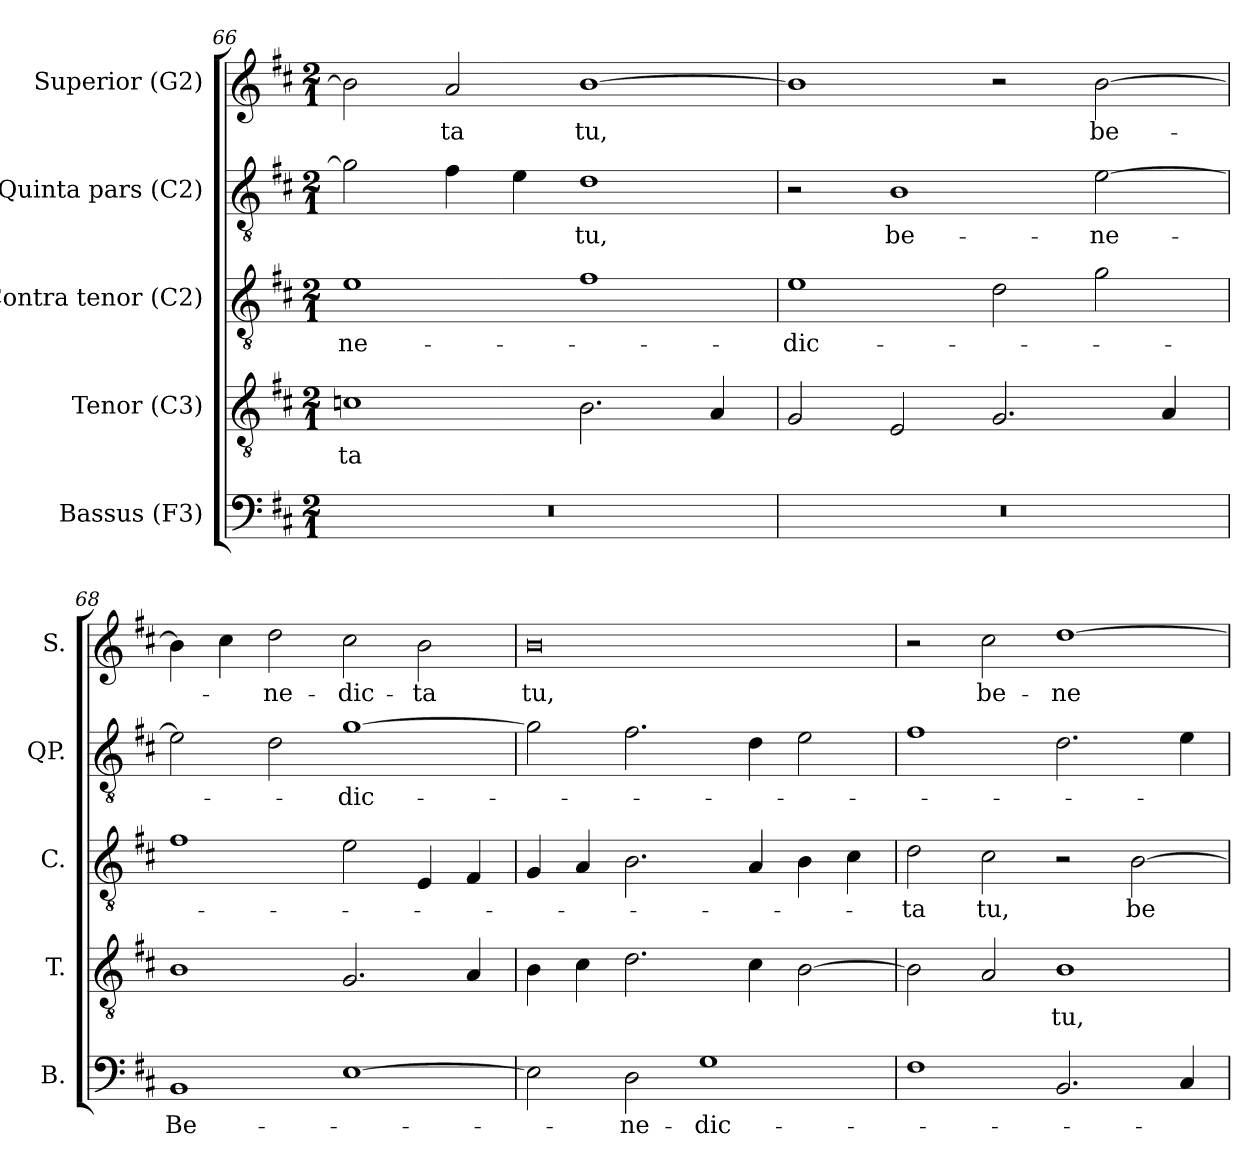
**kern	**text	**kern	**text	**kern	**text	**kern	**text	**kern	**text
*part5	*part5	*part4	*part4	*part3	*part3	*part2	*part2	*part1	*part1
*staff5	*staff5	*staff4	*staff4	*staff3	*staff3	*staff2	*staff2	*staff1	*staff1
*I"Bassus (F3)	*	*I"Tenor (C3)	*	*I"Contra tenor (C2)	*	*I"Quinta pars (C2)	*	*I"Superior (G2)	*
*I'B.	*	*I'T.	*	*I'C.	*	*I'QP.	*	*I'S.	*
*clefF4	*	*clefGv2	*	*clefGv2	*	*clefGv2	*	*clefG2	*
*	*	*ITrd7c12	*	*ITrd7c12	*	*ITrd7c12	*	*	*
*k[f#c#]	*	*k[f#c#]	*	*k[f#c#]	*	*k[f#c#]	*	*k[f#c#]	*
*D:	*	*D:	*	*D:	*	*D:	*	*D:	*
*M2/1	*	*M2/1	*	*M2/1	*	*M2/1	*	*M2/1	*
=66	=66	=66	=66	=66	=66	=66	=66	=66	=66
!LO:N:vis=1	!	!	!	!	!	!	!	!	!
!	!	!	!LO:LY:b:color=#000000	!	!	!	!	!	!
!	!	!	!	!	!LO:LY:b:color=#000000	!	!	!	!
0r	.	1Ci	-ta	1Ei	-ne-	2Gi\]	.	2bi\]	.
!	!	!	!	!	!	!	!	!	!LO:LY:b:color=#000000
.	.	.	.	.	.	4F#i\	.	2ai/	-ta
.	.	.	.	.	.	4Ei\	.	.	.
!	!	!	!	!	!	!	!LO:LY:b:color=#000000	!	!
!	!	!	!	!	!	!	!	!	!LO:LY:b:color=#000000
.	.	2.BBi\	.	1F#i	.	1Di	tu,	[1bi	tu,
.	.	4AAi/	.	.	.	.	.	.	.
=67	=67	=67	=67	=67	=67	=67	=67	=67	=67
!LO:N:vis=1	!	!	!	!	!	!	!	!	!
!	!	!	!	!	!LO:LY:b:color=#000000	!	!	!	!
0r	.	2GGi/	.	1Ei	-dic-	2r	.	1bi]	.
!	!	!	!	!	!	!	!LO:LY:b:color=#000000	!	!
.	.	2EEi/	.	.	.	1BBi	be-	.	.
.	.	2.GGi/	.	2Di\	.	.	.	2r	.
!	!	!	!	!	!	!	!LO:LY:b:color=#000000	!	!
!	!	!	!	!	!	!	!	!	!LO:LY:b:color=#000000
.	.	.	.	2Gi\	.	[2Ei\	-ne-	[2bi\	be-
.	.	4AAi/	.	.	.	.	.	.	.
=68	=68	=68	=68	=68	=68	=68	=68	=68	=68
!	!LO:LY:b:color=#000000	!	!	!	!	!	!	!	!
1BBi	Be-	1BBi	.	1F#i	.	2Ei\]	.	4bi\]	.
.	.	.	.	.	.	.	.	4cc#i\	.
!	!	!	!	!	!	!	!	!	!LO:LY:b:color=#000000
.	.	.	.	.	.	2Di\	.	2ddi\	-ne-
!	!	!	!	!	!	!	!LO:LY:b:color=#000000	!	!
!	!	!	!	!	!	!	!	!	!LO:LY:b:color=#000000
[1Ei	.	2.GGi/	.	2Ei\	.	[1Gi	-dic-	2cc#i\	-dic-
!	!	!	!	!	!	!	!	!	!LO:LY:b:color=#000000
.	.	.	.	4EEi/	.	.	.	2bi\	-ta
.	.	4AAi/	.	4FF#i/	.	.	.	.	.
!!LO:LB:g=z
=69	=69	=69	=69	=69	=69	=69	=69	=69	=69
!	!	!	!	!	!	!	!	!	!LO:LY:b:color=#000000
2Ei\]	.	4BBi\	.	4GGi/	.	2Gi\]	.	0bi	tu,
.	.	4C#i\	.	4AAi/	.	.	.	.	.
!	!LO:LY:b:color=#000000	!	!	!	!	!	!	!	!
2Di\	-ne-	2.Di\	.	2.BBi\	.	2.F#i\	.	.	.
!	!LO:LY:b:color=#000000	!	!	!	!	!	!	!	!
1Gi	-dic-	.	.	.	.	.	.	.	.
.	.	4C#i\	.	4AAi/	.	4Di\	.	.	.
.	.	[2BBi\	.	4BBi\	.	2Ei\	.	.	.
.	.	.	.	4C#i\	.	.	.	.	.
=70	=70	=70	=70	=70	=70	=70	=70	=70	=70
!	!	!	!	!	!LO:LY:b:color=#000000	!	!	!	!
1F#i	.	2BBi\]	.	2Di\	-ta	1F#i	.	2r	.
!	!	!	!	!	!LO:LY:b:color=#000000	!	!	!	!
!	!	!	!	!	!	!	!	!	!LO:LY:b:color=#000000
.	.	2AAi/	.	2C#i\	tu,	.	.	2cc#i\	be-
!	!	!	!LO:LY:b:color=#000000	!	!	!	!	!	!
!	!	!	!	!	!	!	!	!	!LO:LY:b:color=#000000
2.BBi/	.	1BBi	tu,	2r	.	2.Di\	.	[1ddi	-ne-
!	!	!	!	!	!LO:LY:b:color=#000000	!	!	!	!
.	.	.	.	[2BBi\	be-	.	.	.	.
4C#i/	.	.	.	.	.	4Ei\	.	.	.
=	=	=	=	=	=	=	=	=	=
*-	*-	*-	*-	*-	*-	*-	*-	*-	*-
